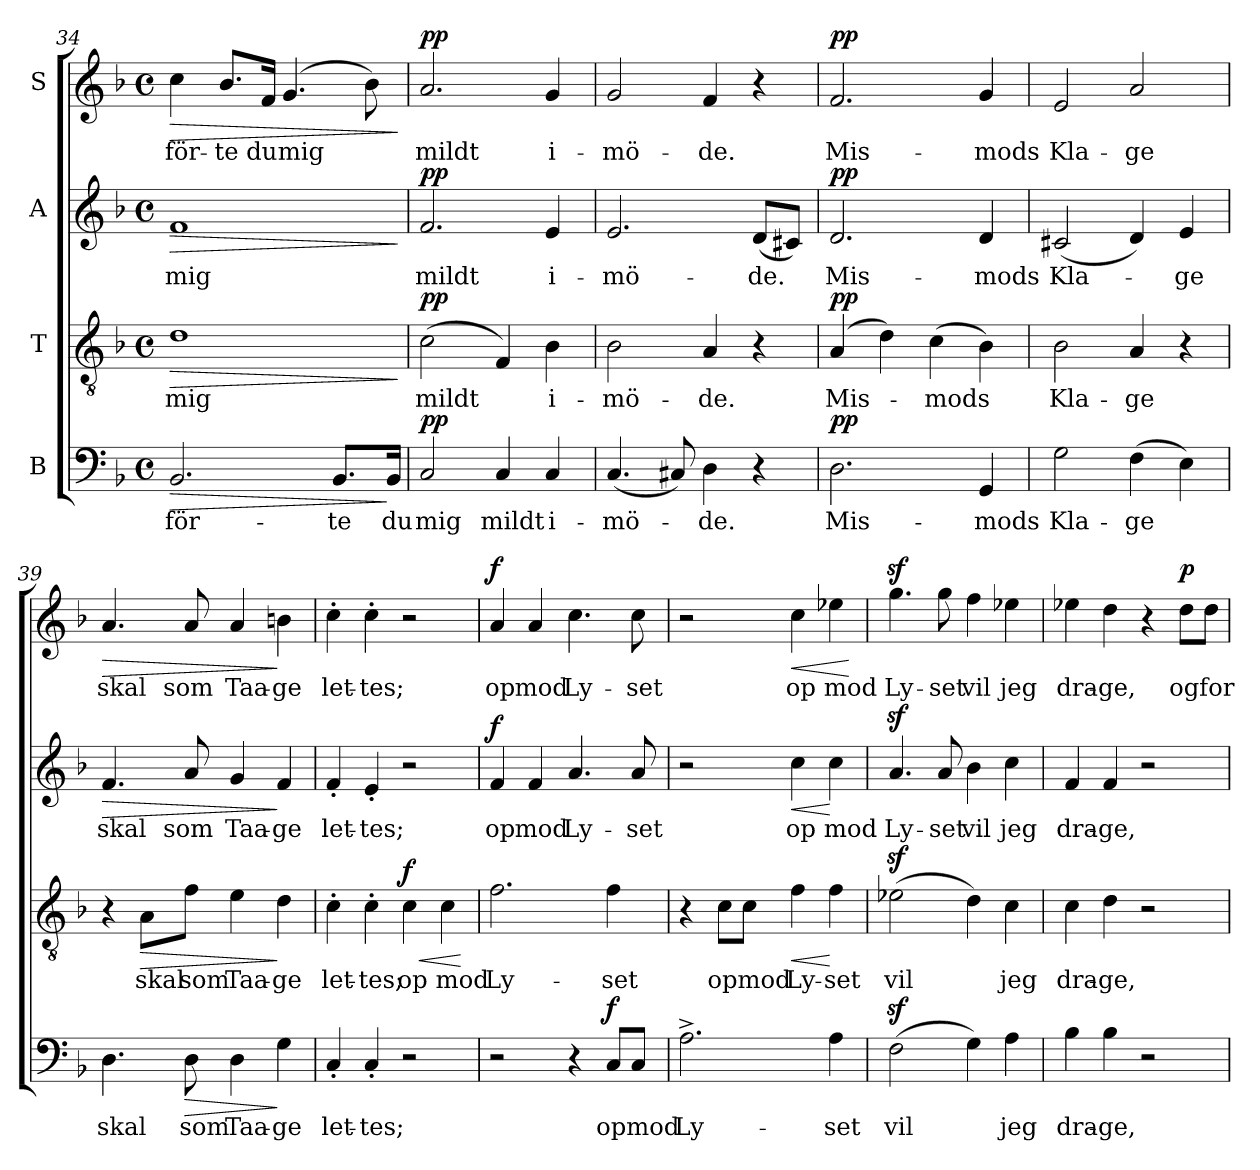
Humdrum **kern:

**kern	**text	**dynam	**kern	**text	**dynam	**kern	**text	**dynam	**kern	**text	**dynam
*part4	*part4	*part4	*part3	*part3	*part3	*part2	*part2	*part2	*part1	*part1	*part1
*staff4	*staff4	*staff4	*staff3	*staff3	*staff3	*staff2	*staff2	*staff2	*staff1	*staff1	*staff1
*I"B	*	*	*I"T	*	*	*I"A	*	*	*I"S	*	*
*clefF4	*	*	*clefGv2	*	*	*clefG2	*	*	*clefG2	*	*
*k[b-]	*	*	*k[b-]	*	*	*k[b-]	*	*	*k[b-]	*	*
*F:	*	*	*F:	*	*	*F:	*	*	*F:	*	*
*M4/4	*	*	*M4/4	*	*	*M4/4	*	*	*M4/4	*	*
*met(c)	*	*	*met(c)	*	*	*met(c)	*	*	*met(c)	*	*
=34	=34	=34	=34	=34	=34	=34	=34	=34	=34	=34	=34
!	!LO:LY:b	!LO:HP:b	!	!LO:LY:b	!LO:HP:b	!	!LO:LY:b	!LO:HP:b	!	!LO:LY:b	!LO:HP:b
2.BB-/	för-	>	1d	mig	>	1f	mig	>	4cc\	för-	>
!	!	!	!	!	!	!	!	!	!	!LO:LY:b	!
.	.	.	.	.	.	.	.	.	8.b-/L	-te	.
!	!	!	!	!	!	!	!	!	!	!LO:LY:b	!
.	.	.	.	.	.	.	.	.	16f/Jk	du	.
!	!	!	!	!	!	!	!	!	!	!LO:LY:b	!
.	.	.	.	.	.	.	.	.	(>4.g/	mig	.
!	!LO:LY:b	!	!	!	!	!	!	!	!	!	!
8.BB-/L	-te	.	.	.	.	.	.	.	.	.	.
.	.	.	.	.	.	.	.	.	8b-\)	.	.
!	!LO:LY:b	!	!	!	!	!	!	!	!	!	!
16BB-/Jk	du	]	.	.	.	.	.	.	.	.	.
.	.	.	.	.	]	.	.	]	.	.	]
=35	=35	=35	=35	=35	=35	=35	=35	=35	=35	=35	=35
!	!LO:LY:b	!LO:DY:a	!	!LO:LY:b	!LO:DY:a	!	!LO:LY:b	!LO:DY:a	!	!LO:LY:b	!LO:DY:a
2C/	mig	pp	(>2c\	mildt	pp	2.f/	mildt	pp	2.a/	mildt	pp
!	!LO:LY:b	!	!	!	!	!	!	!	!	!	!
4C/	mildt	.	4F/)	.	.	.	.	.	.	.	.
!	!LO:LY:b	!	!	!LO:LY:b	!	!	!LO:LY:b	!	!	!LO:LY:b	!
4C/	i-	.	4B-\	i-	.	4e/	i-	.	4g/	i-	.
!!LO:LB:g=z
=36	=36	=36	=36	=36	=36	=36	=36	=36	=36	=36	=36
!	!LO:LY:b	!	!	!LO:LY:b	!	!	!LO:LY:b	!	!	!LO:LY:b	!
(<4.C/	-mö-	.	2B-\	-mö-	.	2.e/	-mö-	.	2g/	-mö-	.
8C#X/)	.	.	.	.	.	.	.	.	.	.	.
!	!LO:LY:b	!	!	!LO:LY:b	!	!	!	!	!	!LO:LY:b	!
4D\	-de.	.	4A/	-de.	.	.	.	.	4f/	-de.	.
!	!	!	!	!	!	!	!LO:LY:b	!	!	!	!
4r	.	.	4r	.	.	(<8d/L	-de.	.	4r	.	.
.	.	.	.	.	.	8c#X/J)	.	.	.	.	.
=37	=37	=37	=37	=37	=37	=37	=37	=37	=37	=37	=37
!	!LO:LY:b	!LO:DY:a	!	!LO:LY:b	!LO:DY:a	!	!LO:LY:b	!LO:DY:a	!	!LO:LY:b	!LO:DY:a
2.D\	Mis-	pp	(>4A/	Mis-	pp	2.d/	Mis-	pp	2.f/	Mis-	pp
.	.	.	4d\)	.	.	.	.	.	.	.	.
!	!	!	!	!LO:LY:b	!	!	!	!	!	!	!
.	.	.	(>4c\	-mods	.	.	.	.	.	.	.
!	!LO:LY:b	!	!	!	!	!	!LO:LY:b	!	!	!LO:LY:b	!
4GG/	-mods	.	4B-\)	.	.	4d/	-mods	.	4g/	-mods	.
=38	=38	=38	=38	=38	=38	=38	=38	=38	=38	=38	=38
!	!LO:LY:b	!	!	!LO:LY:b	!	!	!LO:LY:b	!	!	!LO:LY:b	!
2G\	Kla-	.	2B-\	Kla-	.	(<2c#X/	Kla-	.	2e/	Kla-	.
!	!LO:LY:b	!	!	!LO:LY:b	!	!	!	!	!	!LO:LY:b	!
(>4F\	-ge	.	4A/	-ge	.	4d/)	.	.	2a/	-ge	.
!	!	!	!	!	!	!	!LO:LY:b	!	!	!	!
4E\)	.	.	4r	.	.	4e/	-ge	.	.	.	.
=39	=39	=39	=39	=39	=39	=39	=39	=39	=39	=39	=39
!	!LO:LY:b	!	!	!	!	!	!LO:LY:b	!LO:HP:b	!	!LO:LY:b	!LO:HP:b
4.D\	skal	.	4r	.	.	4.f/	skal	>	4.a/	skal	>
!	!	!	!	!LO:LY:b	!LO:HP:b	!	!	!	!	!	!
.	.	.	8A\L	skal	>	.	.	.	.	.	.
!	!LO:LY:b	!LO:HP:b	!	!LO:LY:b	!	!	!LO:LY:b	!	!	!LO:LY:b	!
8D\	som	>	8f\J	som	.	8a/	som	.	8a/	som	.
!	!LO:LY:b	!	!	!LO:LY:b	!	!	!LO:LY:b	!	!	!LO:LY:b	!
4D\	Taa-	.	4e\	Taa-	.	4g/	Taa-	.	4a/	Taa-	.
!	!LO:LY:b	!	!	!LO:LY:b	!	!	!LO:LY:b	!	!	!LO:LY:b	!
4G\	-ge	]	4d\	-ge	]	4f/	-ge	]	4bn\	-ge	]
=40	=40	=40	=40	=40	=40	=40	=40	=40	=40	=40	=40
!	!LO:LY:b	!	!	!LO:LY:b	!	!	!LO:LY:b	!	!	!LO:LY:b	!
4C'</	let-	.	4c'>\	let-	.	4f'</	let-	.	4cc'>\	let-	.
!	!LO:LY:b	!	!	!LO:LY:b	!	!	!LO:LY:b	!	!	!LO:LY:b	!
4C'</	-tes;	.	4c'>\	-tes;	.	4e'</	-tes;	.	4cc'>\	-tes;	.
!	!	!	!	!LO:LY:b	!LO:HP:b	!	!	!	!	!	!
!	!	!	!	!	!LO:DY:n=1:a	!	!	!	!	!	!
2r	.	.	4c\	op	< f	2r	.	.	2r	.	.
!	!	!	!	!LO:LY:b	!	!	!	!	!	!	!
.	.	.	4c\	mod	.	.	.	.	.	.	.
.	.	.	.	.	[	.	.	.	.	.	.
!!LO:LB:g=z
=41	=41	=41	=41	=41	=41	=41	=41	=41	=41	=41	=41
!	!	!	!	!LO:LY:b	!	!	!LO:LY:b	!LO:DY:a	!	!LO:LY:b	!LO:DY:a
2r	.	.	2.f\	Ly-	.	4f/	op	f	4a/	op	f
!	!	!	!	!	!	!	!LO:LY:b	!	!	!LO:LY:b	!
.	.	.	.	.	.	4f/	mod	.	4a/	mod	.
!	!	!	!	!	!	!	!LO:LY:b	!	!	!LO:LY:b	!
4r	.	.	.	.	.	4.a/	Ly-	.	4.cc\	Ly-	.
!	!LO:LY:b	!LO:DY:a	!	!LO:LY:b	!	!	!	!	!	!	!
8C/L	op	f	4f\	-set	.	.	.	.	.	.	.
!	!LO:LY:b	!	!	!	!	!	!LO:LY:b	!	!	!LO:LY:b	!
8C/J	mod	.	.	.	.	8a/	-set	.	8cc\	-set	.
=42	=42	=42	=42	=42	=42	=42	=42	=42	=42	=42	=42
!	!LO:LY:b	!	!	!	!	!	!	!	!	!	!
2.A^>\	Ly-	.	4r	.	.	2r	.	.	2r	.	.
!	!	!	!	!LO:LY:b	!	!	!	!	!	!	!
.	.	.	8c\L	op	.	.	.	.	.	.	.
!	!	!	!	!LO:LY:b	!	!	!	!	!	!	!
.	.	.	8c\J	mod	.	.	.	.	.	.	.
!	!	!	!	!LO:LY:b	!LO:HP:b	!	!LO:LY:b	!LO:HP:b	!	!LO:LY:b	!LO:HP:b
.	.	.	4f\	Ly-	<	4cc\	op	<	4cc\	op	<
!	!LO:LY:b	!	!	!LO:LY:b	!	!	!LO:LY:b	!	!	!LO:LY:b	!
4A\	-set	.	4f\	-set	[	4cc\	mod	[	4ee-X\	mod	.
.	.	.	.	.	.	.	.	.	.	.	[
=43	=43	=43	=43	=43	=43	=43	=43	=43	=43	=43	=43
!	!LO:LY:b	!	!	!LO:LY:b	!	!	!LO:LY:b	!	!	!LO:LY:b	!
(>2Fz>\	vil	.	(>2e-Xz>\	vil	.	4.az>/	Ly-	.	4.ggz>\	Ly-	.
!	!	!	!	!	!	!	!LO:LY:b	!	!	!LO:LY:b	!
.	.	.	.	.	.	8a/	-set	.	8gg\	-set	.
!	!	!	!	!	!	!	!LO:LY:b	!	!	!LO:LY:b	!
4G\)	.	.	4d\)	.	.	4b-\	vil	.	4ff\	vil	.
!	!LO:LY:b	!	!	!LO:LY:b	!	!	!LO:LY:b	!	!	!LO:LY:b	!
4A\	jeg	.	4c\	jeg	.	4cc\	jeg	.	4ee-X\	jeg	.
=44	=44	=44	=44	=44	=44	=44	=44	=44	=44	=44	=44
!	!LO:LY:b	!	!	!LO:LY:b	!	!	!LO:LY:b	!	!	!LO:LY:b	!
4B-\	dra-	.	4c\	dra-	.	4f/	dra-	.	4ee-X\	dra-	.
!	!LO:LY:b	!	!	!LO:LY:b	!	!	!LO:LY:b	!	!	!LO:LY:b	!
4B-\	-ge,	.	4d\	-ge,	.	4f/	-ge,	.	4dd\	-ge,	.
2r	.	.	2r	.	.	2r	.	.	4r	.	.
!	!	!	!	!	!	!	!	!	!	!LO:LY:b	!LO:DY:a
.	.	.	.	.	.	.	.	.	8dd\L	og	p
!	!	!	!	!	!	!	!	!	!	!LO:LY:b	!
.	.	.	.	.	.	.	.	.	8dd\J	for	.
=	=	=	=	=	=	=	=	=	=	=	=
*-	*-	*-	*-	*-	*-	*-	*-	*-	*-	*-	*-
